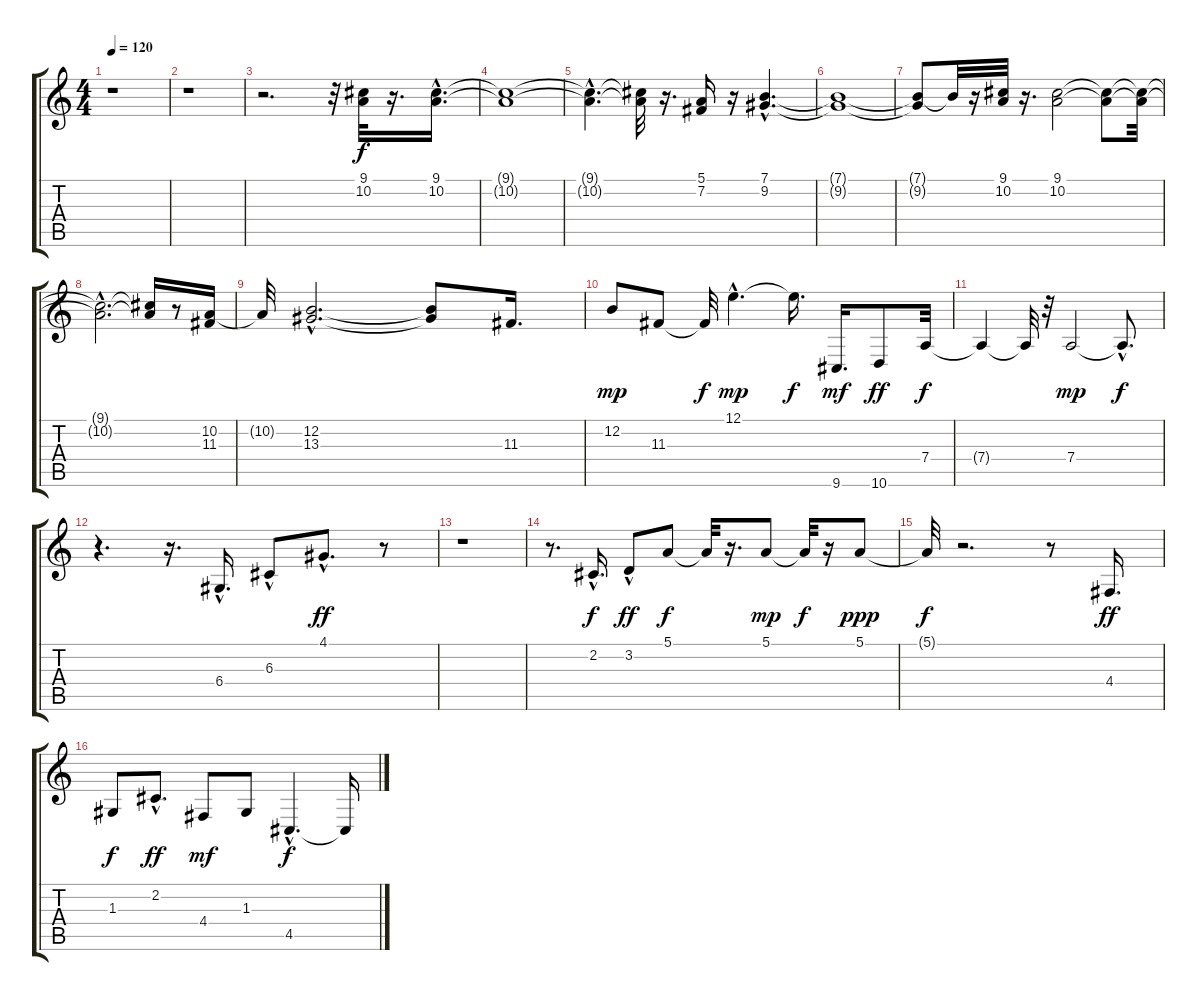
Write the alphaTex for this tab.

\track "" {instrument acousticgrandpiano}
\staff {score tabs}
\tuning (E4 B3 G3 D3 A2 E2) {hide}
\ts (4 4)
\tempo 120
\clef g2
\ks c
r.1{dy f instrument acousticgrandpiano} |
r.1 |
r.2{d} r.32 (9.1 10.2).32{volume 6 balance 9 instrument fx7echoes} r.16{d} (9.1{hac} 10.2{hac}).16{d} |
(9.1{t} 10.2{t}).1 |
(9.1{hac t} 10.2{hac t}).4{d} (9.1{t} 10.2{t}).32 r.16{d} (5.1 7.2).16 r.16 (7.1{hac} 9.2{hac}).4{d} |
(7.1{t} 9.2{t}).1 |
(7.1{t} 9.2{t}).8 7.1{t}.32 r.16 (9.1 10.2).32 r.16{d} (9.1 10.2).2 (9.1{t} 10.2{t}).8 (9.1{t} 10.2{t}).32 |
(9.1{hac t} 10.2{hac t}).2{d} (9.1{t} 10.2{t}).16 r.8 (10.2 11.3).16 |
10.2{t}.32 (12.2{hac} 13.3{hac}).2{d} (12.2{t} 13.3{t}).8 11.3.16{d} |
12.2.8{dy mp} 11.3.8 11.3{t}.32{dy f} 12.1{hac}.4{d dy mp} 12.1{t}.16{d dy f} 9.6.16{d dy mf volume 11 balance 3} 10.6.8{dy ff} 7.4.32{dy f} |
7.4{t}.4 7.4{t}.32 r.32 7.4.2{dy mp balance 13} 7.4{hac t}.8{d dy f} |
r.4{d} r.16{d} 6.4{hac}.16{d balance 13 instrument electricguitarmuted} 6.3{hac}.8 4.1{hac}.8{d dy ff} r.8 |
r.1 |
r.8{d} 2.2{hac}.16{d dy f balance 3} 3.2{hac}.8{dy ff} 5.1.8{dy f} 5.1{t}.32 r.16{d} 5.1.8{dy mp} 5.1{t}.32{dy f} r.16 5.1.8{dy ppp} |
5.1{t}.32{dy f} r.2{d} r.8 4.4.16{d dy ff balance 13} |
1.3.8{dy f} 2.2{hac}.8{d dy ff balance 2} 4.4.8{dy mf} 1.3.8 4.5{hac}.4{d dy f balance 13} 4.5{t}.16
